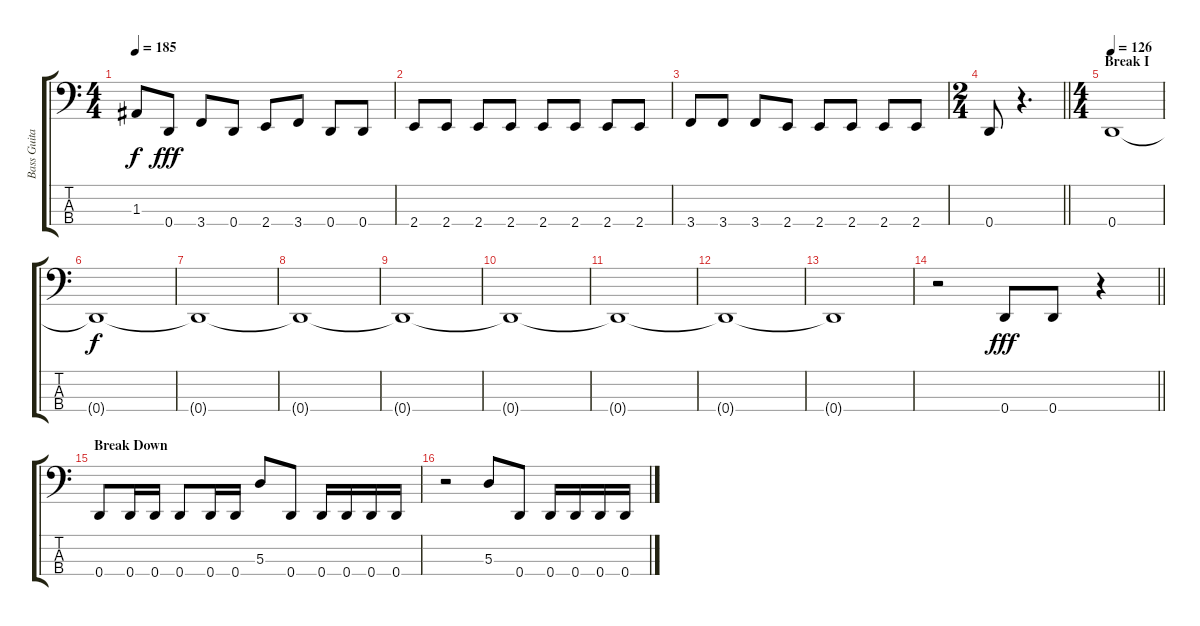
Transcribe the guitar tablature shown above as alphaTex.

\track ("Bass Guitar" "Bass Guita") {instrument electricbassfinger}
\staff {score tabs}
\tuning (G2 D2 A1 D1) {hide}
\ts (4 4)
\tempo 185
\clef f4
\ks c
1.3{t}.8{dy f} 0.4.8{dy fff} 3.4.8 0.4.8 2.4.8 3.4.8 0.4.8 0.4.8 |
2.4.8 2.4.8 2.4.8 2.4.8 2.4.8 2.4.8 2.4.8 2.4.8 |
3.4.8 3.4.8 3.4.8 2.4.8 2.4.8 2.4.8 2.4.8 2.4.8 |
\ts (2 4)
\barLineRight lightlight
0.4.8 r.4{d} |
\ts (4 4)
\section ("" "Break I")
\tempo 126
0.4.1 |
0.4{t}.1{dy f} |
0.4{t}.1 |
0.4{t}.1 |
0.4{t}.1 |
0.4{t}.1{volume 0} |
0.4{t}.1 |
0.4{t}.1 |
0.4{t}.1 |
\barLineRight lightlight
r.2{volume 12} 0.4.8{dy fff} 0.4.8 r.4 |
\section ("" "Break Down")
0.4.8 0.4.16 0.4.16 0.4.8 0.4.16 0.4.16 5.3.8 0.4.8 0.4.16 0.4.16 0.4.16 0.4.16 |
r.2 5.3.8 0.4.8 0.4.16 0.4.16 0.4.16 0.4.16
